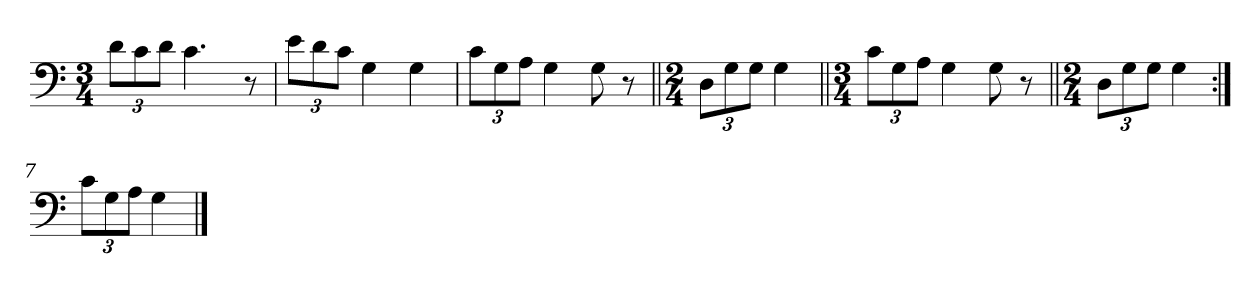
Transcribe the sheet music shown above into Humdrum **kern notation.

**kern
*part1
*staff1
*clefF4
*k[]
*M3/4
=1
12d\L
12c\
12d\J
4.c\
8r
=2
12e\L
12d\
12c\J
4G\
4G\
=3
12c\L
12G\
12A\J
4G\
8G\
8r
=4||
*M2/4
12D\L
12G\
12G\J
4G\
=5||
*M3/4
12c\L
12G\
12A\J
4G\
8G\
8r
=6||
*M2/4
12D\L
12G\
12G\J
4G\
=7:|!
12c\L
12G\
12A\J
4G\
==
*-
